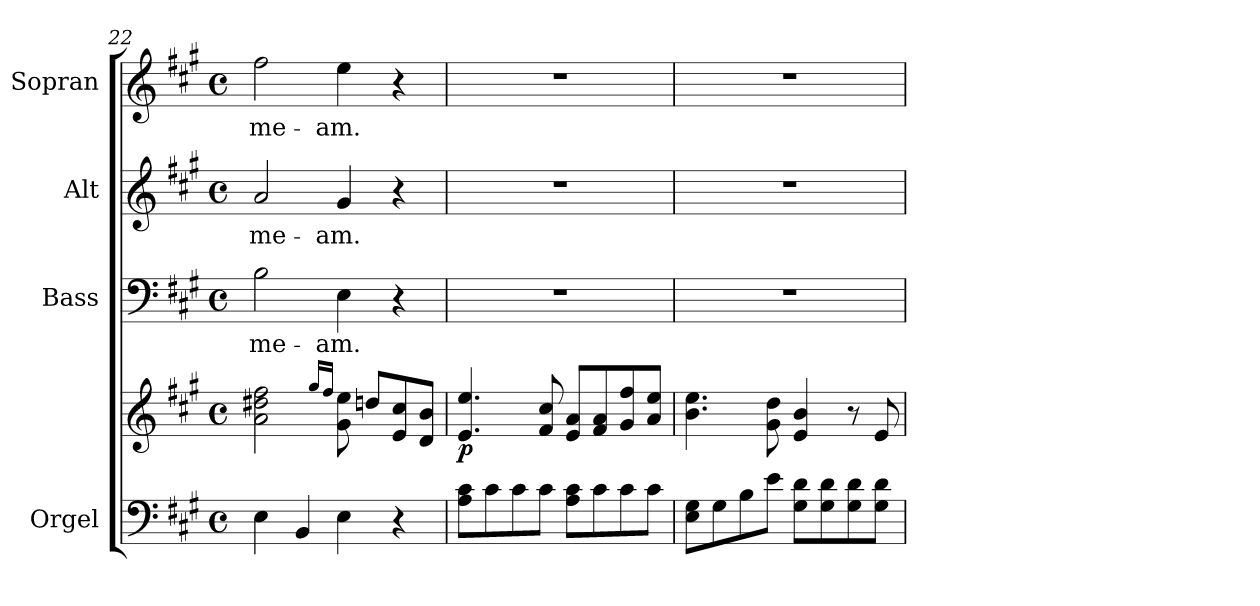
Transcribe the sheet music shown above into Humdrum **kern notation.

**kern	**kern	**dynam	**kern	**text	**kern	**text	**kern	**text
*part4	*part4	*part4	*part3	*part3	*part2	*part2	*part1	*part1
*staff5	*staff4	*staff4/5	*staff3	*staff3	*staff2	*staff2	*staff1	*staff1
*I"Orgel	*	*	*I"Bass	*	*I"Alt	*	*I"Sopran	*
*I'Org.	*	*	*I'B.	*	*I'A.	*	*I'S.	*
*clefF4	*clefG2	*	*clefF4	*	*clefG2	*	*clefG2	*
*k[f#c#g#]	*k[f#c#g#]	*	*k[f#c#g#]	*	*k[f#c#g#]	*	*k[f#c#g#]	*
*A:	*A:	*	*A:	*	*A:	*	*A:	*
*M4/4	*M4/4	*	*M4/4	*	*M4/4	*	*M4/4	*
*met(c)	*met(c)	*	*met(c)	*	*met(c)	*	*met(c)	*
=22	=22	=22	=22	=22	=22	=22	=22	=22
!	!	!	!	!LO:LY:b	!	!LO:LY:b	!	!LO:LY:b
4E\	2a\ 2dd#X\ 2ff#\	.	2B\	me-	2a/	me-	2ff#\	me-
4BB/	.	.	.	.	.	.	.	.
.	16qgg#/LL	.	.	.	.	.	.	.
.	16qff#/JJ	.	.	.	.	.	.	.
!	!	!	!	!LO:LY:b	!	!LO:LY:b	!	!LO:LY:b
4E\	8g#\ 8ee\	.	4E\	-am.	4g#/	-am.	4ee\	-am.
.	8ddn/L	.	.	.	.	.	.	.
4r	8e/ 8cc#/	.	4r	.	4r	.	4r	.
.	8d/ 8b/J	.	.	.	.	.	.	.
=23	=23	=23	=23	=23	=23	=23	=23	=23
!	!	!LO:DY:b	!	!	!	!	!	!
8A\ 8c#\L	4.e/ 4.ee/	p	1r	.	1r	.	1r	.
8c#\	.	.	.	.	.	.	.	.
8c#\	.	.	.	.	.	.	.	.
8c#\J	8f#/ 8cc#/	.	.	.	.	.	.	.
8A\ 8c#\L	8e/ 8a/L	.	.	.	.	.	.	.
8c#\	8f#/ 8a/	.	.	.	.	.	.	.
8c#\	8g#/ 8ff#/	.	.	.	.	.	.	.
8c#\J	8a/ 8ee/J	.	.	.	.	.	.	.
=24	=24	=24	=24	=24	=24	=24	=24	=24
8E\ 8G#\L	4.b\ 4.ee\	.	1r	.	1r	.	1r	.
8G#\	.	.	.	.	.	.	.	.
8B\	.	.	.	.	.	.	.	.
8e\J	8g#\ 8dd\	.	.	.	.	.	.	.
8G#\ 8d\L	4e/ 4b/	.	.	.	.	.	.	.
8G#\ 8d\	.	.	.	.	.	.	.	.
8G#\ 8d\	8r	.	.	.	.	.	.	.
8G#\ 8d\J	8e/	.	.	.	.	.	.	.
=	=	=	=	=	=	=	=	=
*-	*-	*-	*-	*-	*-	*-	*-	*-
